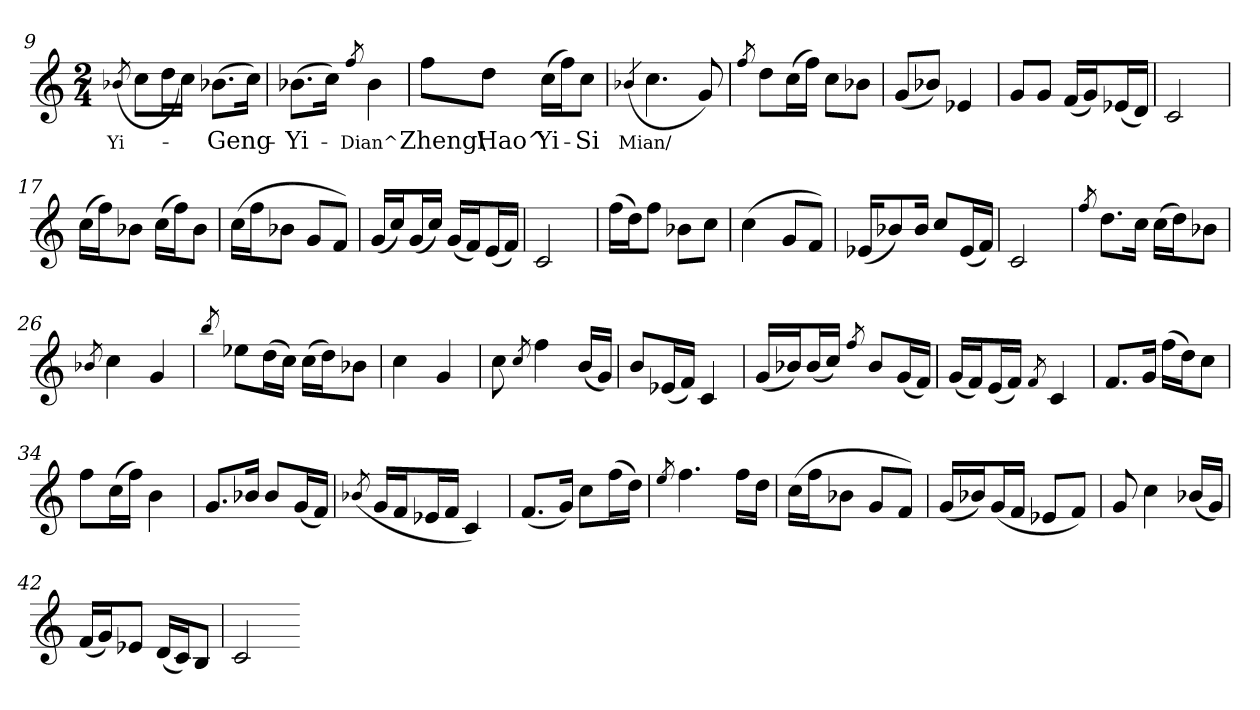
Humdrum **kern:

**kern	**text
*part1	*part1
*staff1	*staff1
*clefG2	*
*M2/4	*
=9	=9
(8qb-X	Yi-
8cc\L	.
16dd\L	.
16cc\JJ)	.
(8.b-X\L	Geng-
16cc\Jk)	.
=10	=10
(8.b-X\L	Yi-
16cc\Jk)	.
8qff	Dian^
4b-	.
=11	=11
8ff\L	Zheng\
8dd\J	Hao^
(16cc\LL	Yi-
16ff\J)	.
8cc\J	Si
=12	=12
(4qb-X	Mian/
4.cc	.
8g)	.
=13	=13
8qff	.
8dd\L	.
(16cc\L	.
16ff\JJ)	.
8cc\L	.
8b-X\J	.
=14	=14
(8g/L	.
8b-X/J)	.
4e-X	.
=15	=15
8g/L	.
8g/J	.
(16f/LL	.
16g/J)	.
(16e-X/L	.
16d/JJ)	.
=16	=16
2c	.
=17	=17
(16cc\LL	.
16ff\J)	.
8b-X\J	.
(16cc\LL	.
16ff\J)	.
8b-\J	.
=18	=18
(16cc\LL	.
16ff\J	.
8b-X\J	.
8g/L	.
8f/J)	.
=19	=19
(16g/LL	.
16cc/J)	.
(16g/L	.
16cc/JJ)	.
(16g/LL	.
16f/J)	.
(16e/L	.
16f/JJ)	.
=20	=20
2c	.
=21	=21
(16ff\LL	.
16dd\J)	.
8ff\J	.
8b-X\L	.
8cc\J	.
=22	=22
(4cc	.
8g/L	.
8f/J)	.
=23	=23
(16e-X/KL	.
8b-X/)	.
16b-/Jk	.
8cc/L	.
(16e-/L	.
16f/JJ)	.
=24	=24
2c	.
=25	=25
8qff	.
8.dd\L	.
16cc\Jk	.
(16cc\LL	.
16dd\J)	.
8b-X\J	.
=26	=26
8qb-X	.
4cc	.
4g	.
=27	=27
8qbb	.
8ee-X\L	.
(16dd\L	.
16cc\JJ)	.
(16cc\LL	.
16dd\J)	.
8b-X\J	.
=28	=28
4cc	.
4g	.
=29	=29
8cc	.
8qcc	.
4ff	.
(16b/LL	.
16g/JJ)	.
=30	=30
8b/L	.
(16e-X/L	.
16f/JJ)	.
4c	.
=31	=31
(16g/LL	.
16b-X/J)	.
(16b-/L	.
16cc/JJ)	.
8qff	.
8b-/L	.
(16g/L	.
16f/JJ)	.
=32	=32
(16g/LL	.
16f/J)	.
(16e/L	.
16f/JJ)	.
8qf	.
4c	.
=33	=33
8.f/L	.
16g/Jk	.
(16ff\LL	.
16dd\J)	.
8cc\J	.
=34	=34
8ff\L	.
(16cc\L	.
16ff\JJ)	.
4b	.
=35	=35
8.g/L	.
16b-X/Jk	.
8b-/L	.
(16g/L	.
16f/JJ)	.
=36	=36
(8qb-X	.
16g/LL	.
16f/J	.
16e-X/L	.
16f/JJ	.
4c)	.
=37	=37
(8.f/L	.
16g/Jk)	.
8cc\L	.
(16ff\L	.
16dd\JJ)	.
=38	=38
8qee	.
4.ff	.
16ff\LL	.
16dd\JJ	.
=39	=39
(16cc\LL	.
16ff\J	.
8b-X\J	.
8g/L	.
8f/J)	.
=40	=40
(16g/LL	.
16b-X/J)	.
(16g/L	.
16f/JJ	.
8e-X/L	.
8f/J)	.
=41	=41
8g	.
4cc	.
(16b-X/LL	.
16g/JJ)	.
=42	=42
(16f/LL	.
16g/J)	.
8e-X/J	.
(16d/LL	.
16c/J)	.
8B/J	.
=43	=43
2c	.
=-	=-
*-	*-
